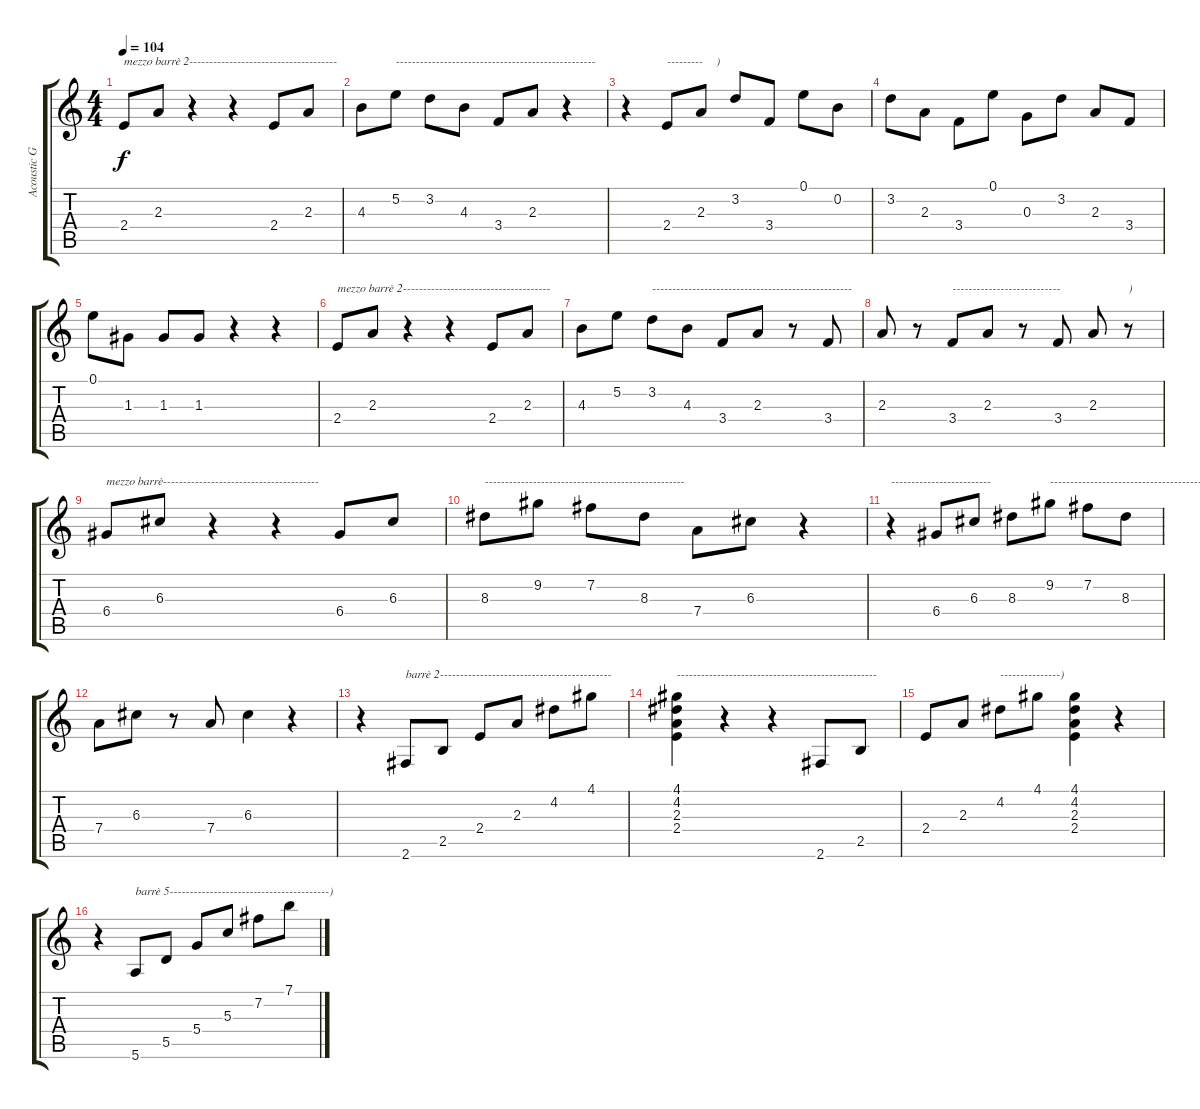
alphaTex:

\track ("Acoustic Guitar" "Acoustic G") {instrument acousticguitarnylon}
\staff {score tabs}
\tuning (E4 B3 G3 D3 A2 E2) {hide}
\ts (4 4)
\tempo 104
\clef g2
\ks c
2.4.8{txt "mezzo barrè 2-------------------------------------" dy f instrument acousticguitarnylon} 2.3.8 r.4 r.4 2.4.8 2.3.8 |
4.3.8 5.2.8{txt "--------------------------------------------------"} 3.2.8 4.3.8 3.4.8 2.3.8 r.4 |
r.4 2.4.8{txt "---------"} 2.3.8{txt "     )"} 3.2.8 3.4.8 0.1.8 0.2.8 |
3.2.8 2.3.8 3.4.8 0.1.8 0.3.8 3.2.8 2.3.8 3.4.8 |
0.1.8 1.3.8 1.3.8 1.3.8 r.4 r.4 |
2.4.8{txt "mezzo barrè 2-------------------------------------"} 2.3.8 r.4 r.4 2.4.8 2.3.8 |
4.3.8 5.2.8 3.2.8{txt "--------------------------------------------------"} 4.3.8 3.4.8 2.3.8 r.8 3.4.8 |
2.3.8 r.8 3.4.8{txt "---------------------------"} 2.3.8 r.8 3.4.8 2.3.8 r.8{txt ")"} |
6.4.8{txt "mezzo barrè---------------------------------------"} 6.3.8 r.4 r.4 6.4.8 6.3.8 |
8.3.8{txt "--------------------------------------------------"} 9.2.8 7.2.8 8.3.8 7.4.8 6.3.8 r.4 |
r.4{txt "-------------------------"} 6.4.8 6.3.8 8.3.8 9.2.8{txt "------------------------------------------------)"} 7.2.8 8.3.8 |
7.4.8 6.3.8 r.8 7.4.8 6.3.4 r.4 |
r.4 2.6.8{txt "barrè 2-------------------------------------------"} 2.5.8 2.4.8 2.3.8 4.2.8 4.1.8 |
(4.1 4.2 2.3 2.4).4{txt "--------------------------------------------------"} r.4 r.4 2.6.8 2.5.8 |
2.4.8 2.3.8 4.2.8{txt "---------------)"} 4.1.8 (4.1 4.2 2.3 2.4).4 r.4 |
r.4 5.6.8{txt "barrè 5----------------------------------------)"} 5.5.8 5.4.8 5.3.8 7.2.8 7.1.8
